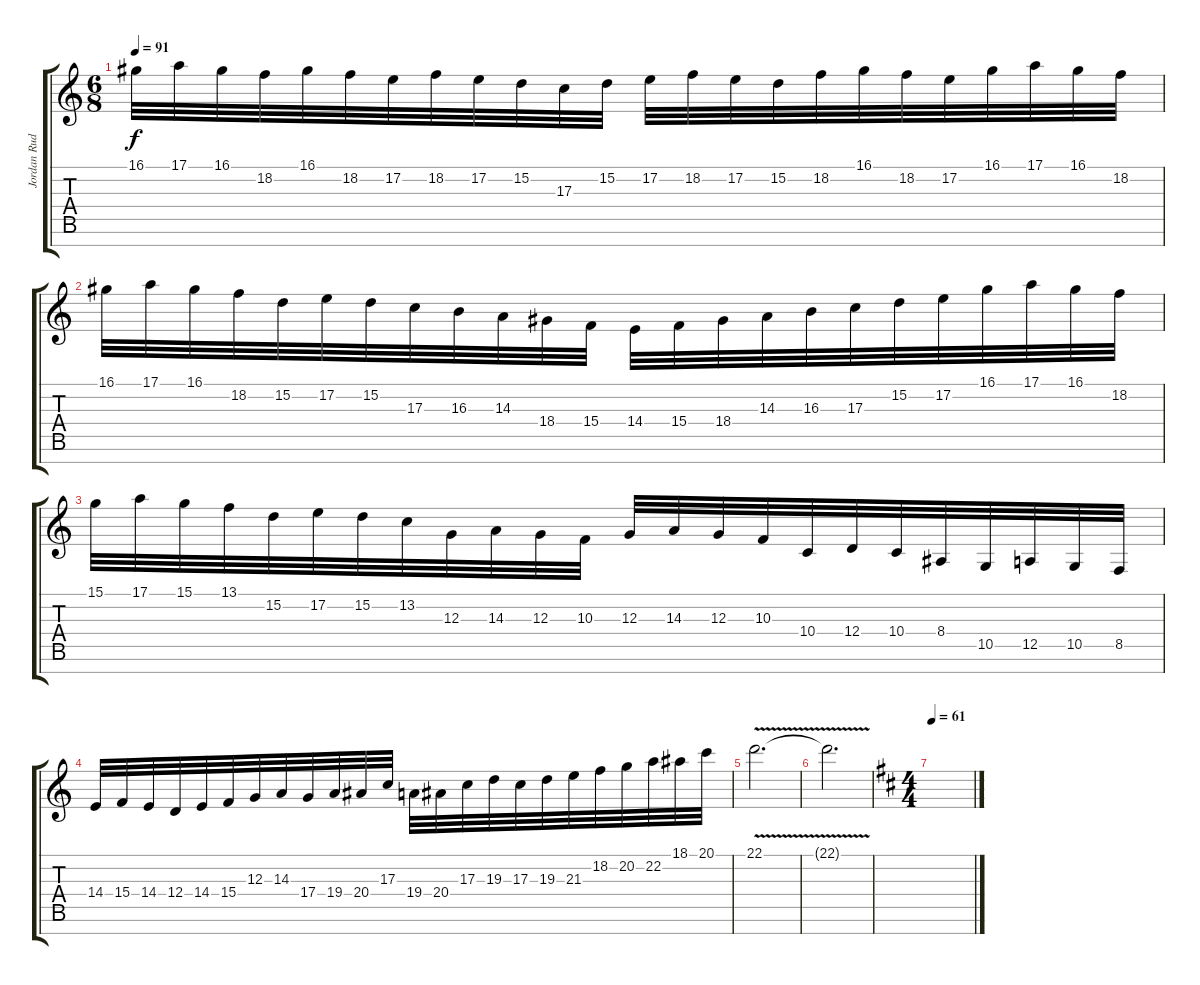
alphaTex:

\track ("Jordan Rudess - Keyboard" "Jordan Rud") {instrument lead2sawtooth}
\staff {score tabs}
\tuning (E4 B3 G3 D3 A2 E2 B1) {hide}
\ts (6 8)
\tempo 91
\clef g2
\ks aminor
16.1.32{dy f} 17.1.32 16.1.32 18.2.32 16.1.32 18.2.32 17.2.32 18.2.32 17.2.32 15.2.32 17.3.32 15.2.32 17.2.32 18.2.32 17.2.32 15.2.32 18.2.32 16.1.32 18.2.32 17.2.32 16.1.32 17.1.32 16.1.32 18.2.32 |
16.1.32 17.1.32 16.1.32 18.2.32 15.2.32 17.2.32 15.2.32 17.3.32 16.3.32 14.3.32 18.4.32 15.4.32 14.4.32 15.4.32 18.4.32 14.3.32 16.3.32 17.3.32 15.2.32 17.2.32 16.1.32 17.1.32 16.1.32 18.2.32 |
15.1.32 17.1.32 15.1.32 13.1.32 15.2.32 17.2.32 15.2.32 13.2.32 12.3.32 14.3.32 12.3.32 10.3.32 12.3.32 14.3.32 12.3.32 10.3.32 10.4.32 12.4.32 10.4.32 8.4.32 10.5.32 12.5.32 10.5.32 8.5.32 |
14.4.32 15.4.32 14.4.32 12.4.32 14.4.32 15.4.32 12.3.32 14.3.32 17.4.32 19.4.32 20.4.32 17.3.32 19.4.32 20.4.32 17.3.32 19.3.32 17.3.32 19.3.32 21.3.32 18.2.32 20.2.32 22.2.32 18.1.32 20.1.32 |
22.1{v}.2{d} |
22.1{t}.2{d} |
\ts (4 4)
\tempo 61
\ks bminor
